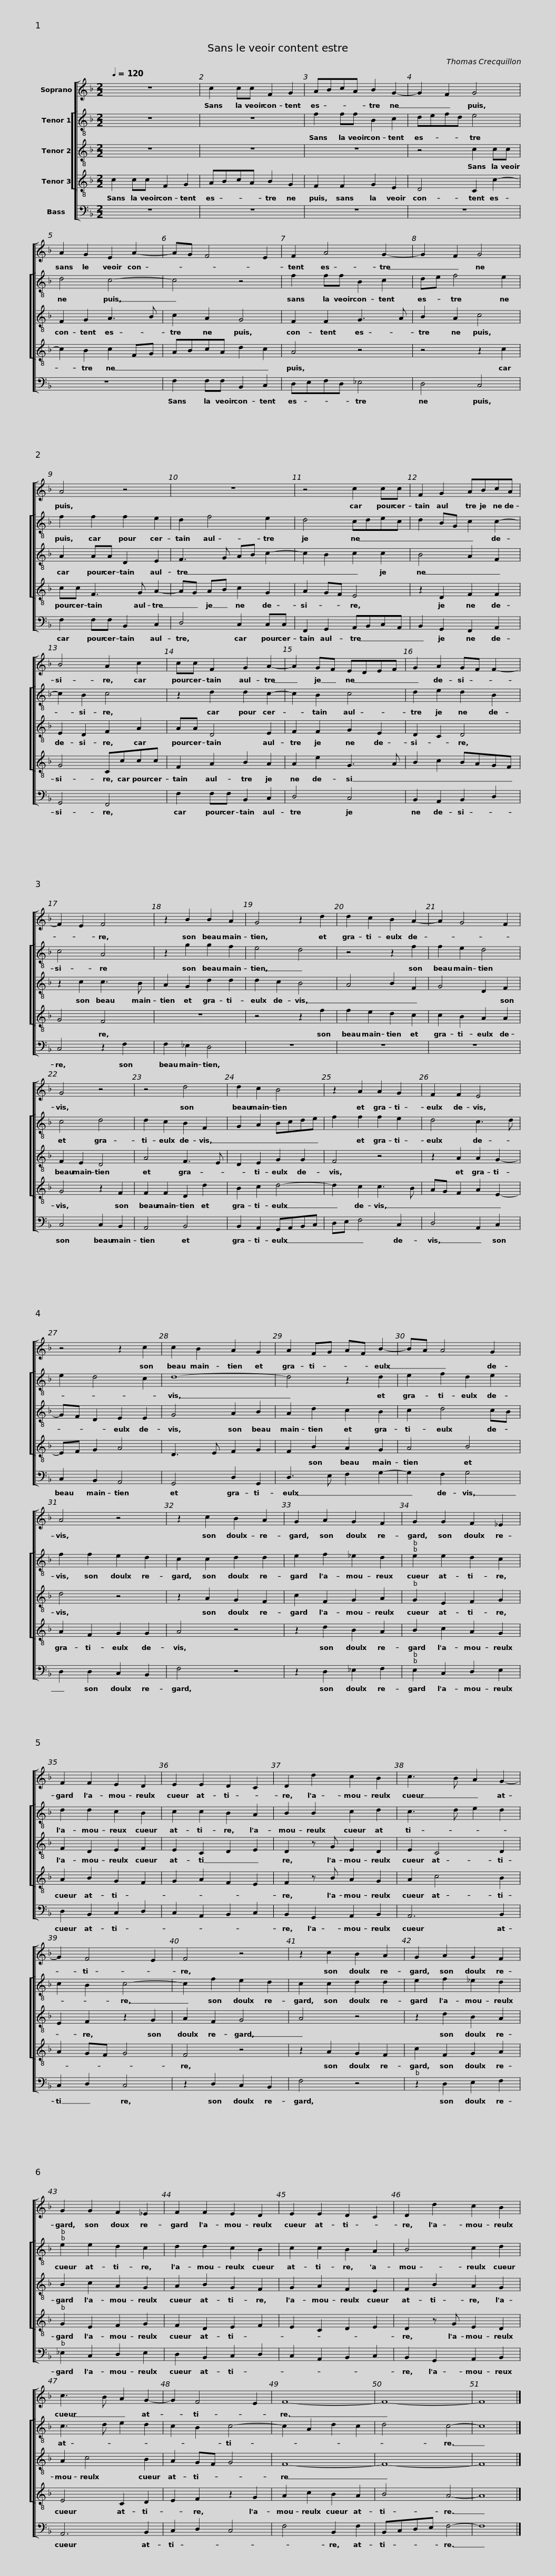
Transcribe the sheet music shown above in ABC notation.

X:1
%%score [ 1 [ 2 3 4 ] 5 ]
L:1/8
Q:1/4=120
M:2/2
I:linebreak $
K:F
V:1 treble
V:2 treble-8
V:3 treble-8
V:4 treble-8
V:5 bass
V:1
 z8 | c2 cc F2 G2 | ABcA B2 G2- |$ G2 F2 G4 |$ A2 G2 E2 A2- | %5
 AG F4 E2 | F2 A4 G2- | G2 F2 G4 |$ A4 z4 |$ z8 | %10
 z4 c2 cc | F2 G2 ABcA | B4 A2 c2 |$ cc F2 G2 A2- | A2 GF EDEF | %15
 G2 A2 GF F2- | F2 E2 F4 |$ z2 B2 B2 A2 | G4 z2 d2 |$ d2 c2 B2 A2- | %20
 A2 G4 F2 | G4 z4 | z4 d4 |$ d2 c2 B4 | z2 A2 A2 G2 |$ %25
 F2 F2 E4 | z4 z2 c2 | c2 B2 A2 G2 | A2 FG AF B2- |$ BA A4 G2 |$ %30
 A4 z4 | z2 c2 B2 A2 | G2 A2 G2 F2 | G2 G2 F2 _E2 |$ F2 F2 E2 D2 |$ %35
 E2 E2 D2 C2 | D2 d2 c2 B2 | c3 B A2 G2- | G2 F4 E2 | F4 z4 |$ %40
 z2 c2 B2 A2 | G2 A2 G2 F2 | G2 G2 F2 _E2 | F2 F2 E2 D2 |$ E2 E2 D2 C2 |$ %45
 D2 d2 c2 B2 | c3 B A2 G2- | G2 F4 E2 | F8- | F8- | %50
 F8 |] %51
V:2
 z8 | z8 | f2 ff B2 c2 |$ defd e4 |$ d4 c4- | %5
 c4 z4 | f2 ff B2 c2 | de f4 e2 |$ f2 f2 f2 e2 |$ d2 f4 e2 | %10
 d4 cdec | d2 BG c2 c2- | c2 B2 c4 |$ z2 d2 d2 c2- | c2 B2 c4 | %15
 d2 e2 d2 B2 | c4 A4 |$ z2 g2 g2 f2 | e4 d4 |$ z4 z2 f2 | %20
 f2 e2 d4 | c4 d4 | d2 c2 B2 F2 |$ G2 A2 Bcde | f2 f2 f2 e2 |$ %25
 d4 c3 d | e2 d4 c2 | d8- | d4 z2 d2 |$ e2 f2 d2 e2 |$ %30
 f2 f2 e2 d2 | c2 c2 d2 d2 | e2 f2 _e2 d2 | e2 e2 d2 c2 |$ d2 d2 c2 B2 |$ %35
 c2 c2 B2 A2 | B2 B2 c2 d2 | c3 d e2 d2 | c2 B2 c4- | c2 f2 e2 d2 |$ %40
 c2 c2 d2 d2 | e2 f2 _e2 d2 | e2 e2 d2 c2 | d2 d2 c2 B2 |$ c2 c2 B2 A2 |$ %45
 B4 c2 d2 | c3 d e2 d2 | c2 B2 c4- | c2 A2 d2 c2 | d4 c4- | %50
 c8 |] %51
V:3
 z8 | z8 | z8 |$ z4 c2 cc |$ F2 G2 A3 B | %5
 c2 A2 G4 | F2 F2 G3 A | B2 A2 c4 |$ A2 AA D2 E2 |$ F3 G AB c2- | %10
 c2 B2 c2 c2 | B4 A2 F2 | E2 D2 F2 A2 |$ AA D4 E2 | F2 F2 G2 E2 | %15
 D2 C2 D4 | z2 c2 c3 B |$ A2 G2 d2 d2 | d2 c2 B4 |$ A4 B2 F2 | %20
 G4 D2 F2 | F2 E2 D4 | A4 F3 E |$ D2 E2 G2 G2 | F4 z4 |$ %25
 z2 A2 A2 G2- | GF D2 E2 E2 | G4 A2 B2 | A2 d2 c2 B2 |$ c2 d4 cB |$ %30
 d4 z4 | z2 A2 G2 F2 | c2 F2 G2 A2 | G2 E2 F2 G2 |$ F2 D2 E2 F2 |$ %35
 E2 C2 D2 E2 | D2 z G E2 D2 | E2 C4 D2 | E2 F2 z2 G2 | A2 F2 G4 |$ %40
 A4 z4 | z2 d2 B2 A2 | B2 c2 A2 G2 | A2 B2 G2 F2 |$ G2 A2 F2 E2 |$ %45
 F2 B2 A2 G2 | A2 c4 B2 | A2 GF G4 | F8- | F8- | %50
 F8 |] %51
V:4
 c2 cc F2 G2 | ABcA B2 G2 | F2 F2 G2 E2 |$ D4 C2 c2- |$ c2 B2 c2 FG | %5
 ABcA d2 c2 | A4 z4 | z4 z2 c2 |$ cc F3 G A2- |$ AG AB c2 G2 | %10
 A2 GF E4 | z2 D2 F2 F2 | G4 Cccc |$ F2 A2 B2 A2 | A2 e2 G3 A | %15
 B2 c2 BAGF | G4 F4 |$ z8 | z4 z2 f2 |$ f2 e2 d2 c2 | %20
 c2 B2 A2 A2 | G4 z2 F2 | F2 F2 D2 d2 |$ B2 c2 d4- | d2 c2 c3 B |$ %25
 AG F2 A2 E2- | EF G2 A4 | D3 E F2 G2 | F2 B2 A2 G2 |$ A4 B4 |$ %30
 A2 F2 G2 G2 | A4 z4 | z2 d2 B2 A2 | B2 c2 A2 G2 |$ A2 B2 G2 F2 |$ %35
 G2 A2 F2 E2 | F2 z B A2 G2 | A2 c4 B2 | A2 GF G4 | F4 z4 |$ %40
 z2 A2 G2 F2 | c2 F2 G2 A2 | G2 E2 F2 G2 | F2 D2 E2 F2 |$ E2 C2 D2 E2 |$ %45
 D2 z G E2 D2 | E4 C2 D2 | E2 F2 z2 G2 | A2 c2 B2 A2 | B4 A4- | %50
 A8 |] %51
V:5
 z8 | z8 | z8 |$ z8 |$ z8 | %5
 F,2 F,F, B,,2 C,2 | D,E,F,D, _E,4 | D,4 C,4 |$ F,2 F,F, B,,2 C,2 |$ D,4 C,2 C,C, | %10
 F,,2 G,,2 A,,B,,C,A,, | B,,2 G,,2 F,,2 A,,2 | G,,4 F,,4 |$ F,2 F,F, B,,2 C,2 | D,4 C,4 | %15
 B,,2 A,,2 B,,2 D,2 | C,4 z2 F,2 |$ F,2 _E,2 D,4 | z8 |$ z8 | %20
 z8 | C,4 C,2 B,,2 | A,,4 B,,4 |$ B,,2 A,,2 G,,A,,B,,C, | D,E, F,4 C,2 |$ %25
 D,4 A,,2 C,2 | C,2 B,,2 A,,4 | G,,4 D,2 G,,2 | D,3 E, F,2 G,2- |$ G,2 F,2 G,4 |$ %30
 D,2 D,2 C,2 B,,2 | F,4 z4 | z2 D,2 _E,2 F,2 | E,2 C,2 D,2 E,2 |$ D,2 B,,2 C,2 D,2 |$ %35
 C,2 A,,2 B,,2 C,2 | B,,2 G,,2 A,,2 B,,2 | A,,6 B,,2 | C,2 D,2 C,4 | z2 D,2 C,2 B,,2 |$ %40
 F,4 z4 | z2 D,2 E,2 F,2 | _E,2 C,2 D,2 E,2 | D,2 B,,2 C,2 D,2 |$ C,2 A,,2 B,,2 C,2 |$ %45
 B,,2 G,,2 A,,2 B,,2 | A,,6 B,,2 | C,2 D,2 C,4 | F,4 B,,2 F,2 | B,,C,D,E, F,4- | %50
 F,8 |] %51
